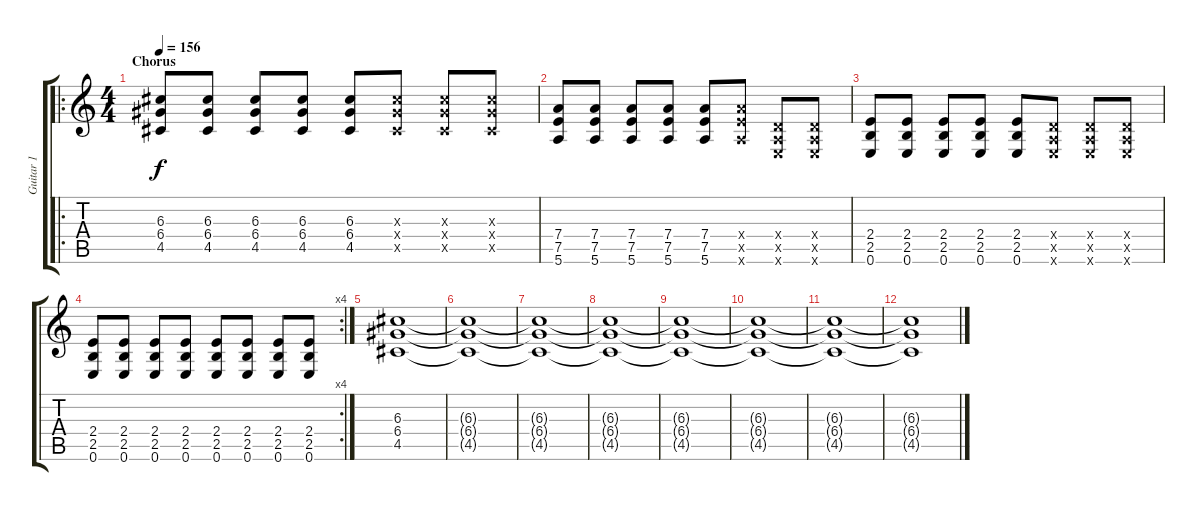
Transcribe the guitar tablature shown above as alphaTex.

\track ("Guitar 1" "Guitar 1") {instrument distortionguitar}
\staff {score tabs}
\tuning (E4 B3 G3 D3 A2 E2) {hide}
\ro
\ts (4 4)
\section ("" "Chorus")
\tempo 156
\clef g2
\ks c
(6.3 6.4 4.5).8{dy f} (6.3 6.4 4.5).8 (6.3 6.4 4.5).8 (6.3 6.4 4.5).8 (6.3 6.4 4.5).8 (6.3{x} 6.4{x} 4.5{x}).8 (6.3{x} 6.4{x} 4.5{x}).8 (6.3{x} 6.4{x} 4.5{x}).8 |
(7.4 7.5 5.6).8 (7.4 7.5 5.6).8 (7.4 7.5 5.6).8 (7.4 7.5 5.6).8 (7.4 7.5 5.6).8 (7.4{x} 7.5{x} 5.6{x}).8 (0.4{x} 0.5{x} 0.6{x}).8 (0.4{x} 0.5{x} 0.6{x}).8 |
(2.4 2.5 0.6).8 (2.4 2.5 0.6).8 (2.4 2.5 0.6).8 (2.4 2.5 0.6).8 (2.4 2.5 0.6).8 (0.4{x} 0.5{x} 0.6{x}).8 (0.4{x} 0.5{x} 0.6{x}).8 (0.4{x} 0.5{x} 0.6{x}).8 |
\rc 4
(2.4 2.5 0.6).8 (2.4 2.5 0.6).8 (2.4 2.5 0.6).8 (2.4 2.5 0.6).8 (2.4 2.5 0.6).8 (2.4 2.5 0.6).8 (2.4 2.5 0.6).8 (2.4 2.5 0.6).8 |
(6.3 6.4 4.5).1 |
(6.3{t} 6.4{t} 4.5{t}).1 |
(6.3{t} 6.4{t} 4.5{t}).1 |
(6.3{t} 6.4{t} 4.5{t}).1 |
(6.3{t} 6.4{t} 4.5{t}).1{volume 0} |
(6.3{t} 6.4{t} 4.5{t}).1 |
(6.3{t} 6.4{t} 4.5{t}).1 |
(6.3{t} 6.4{t} 4.5{t}).1
